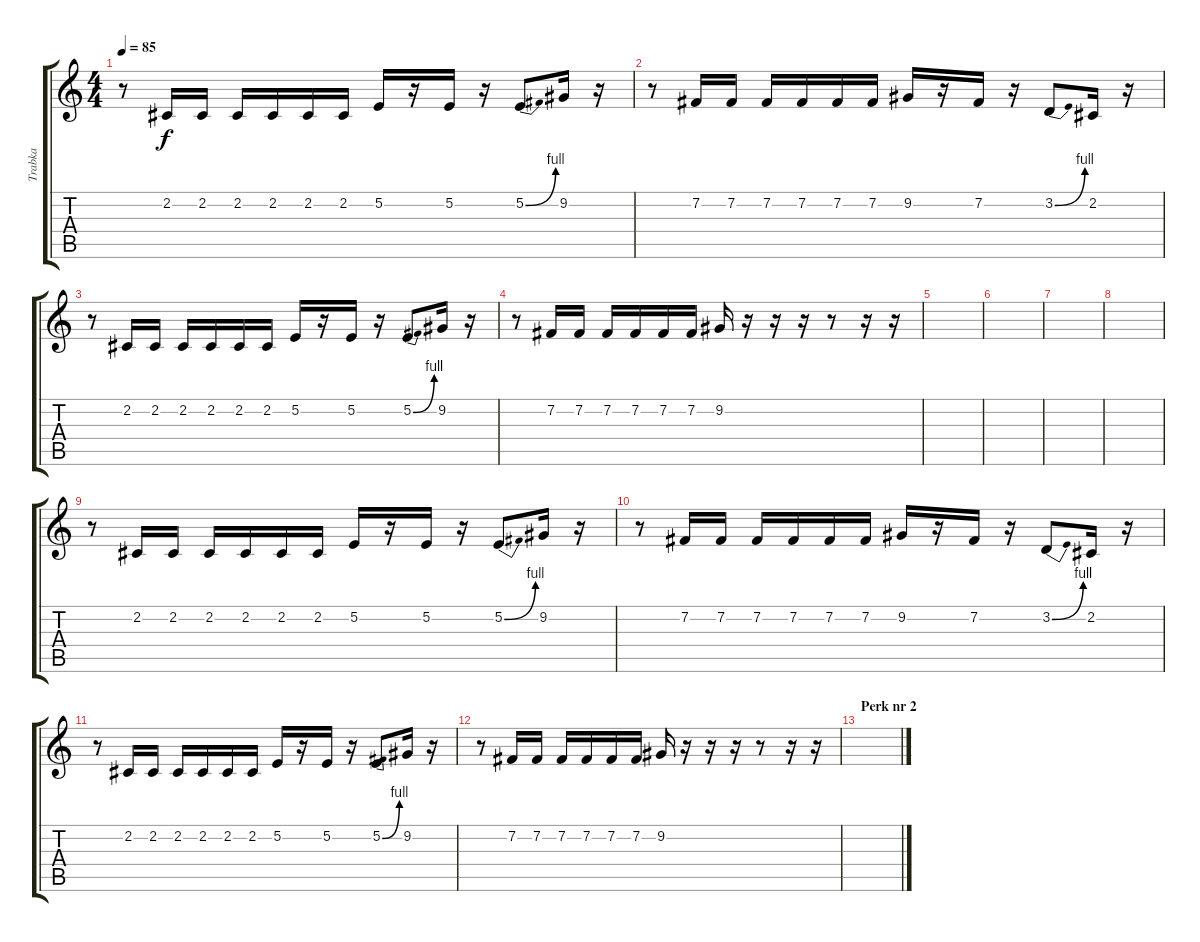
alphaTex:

\track ("Trabka" "Trabka") {instrument trumpet}
\staff {score tabs}
\tuning (E4 B3 G3 D3 A2 E2) {hide}
\ts (4 4)
\tempo 85
\clef g2
\ks c
r.8{dy f volume 13} 2.2.16 2.2.16 2.2.16 2.2.16 2.2.16 2.2.16 5.2.16 r.16 5.2.16 r.16 5.2{be (bend 0 0 60 4)}.8 9.2.16 r.16 |
r.8 7.2.16 7.2.16 7.2.16 7.2.16 7.2.16 7.2.16 9.2.16 r.16 7.2.16 r.16 3.2{be (bend 0 0 60 4)}.8 2.2.16 r.16 |
r.8 2.2.16 2.2.16 2.2.16 2.2.16 2.2.16 2.2.16 5.2.16 r.16 5.2.16 r.16 5.2{be (bend 0 0 60 4)}.8 9.2.16 r.16 |
r.8 7.2.16 7.2.16 7.2.16 7.2.16 7.2.16 7.2.16 9.2.16 r.16 r.16 r.16 r.8 r.16 r.16 |
|
|
|
|
r.8 2.2.16 2.2.16 2.2.16 2.2.16 2.2.16 2.2.16 5.2.16 r.16 5.2.16 r.16 5.2{be (bend 0 0 60 4)}.8 9.2.16 r.16 |
r.8 7.2.16 7.2.16 7.2.16 7.2.16 7.2.16 7.2.16 9.2.16 r.16 7.2.16 r.16 3.2{be (bend 0 0 60 4)}.8 2.2.16 r.16 |
r.8 2.2.16 2.2.16 2.2.16 2.2.16 2.2.16 2.2.16 5.2.16 r.16 5.2.16 r.16 5.2{be (bend 0 0 60 4)}.8 9.2.16 r.16 |
r.8 7.2.16 7.2.16 7.2.16 7.2.16 7.2.16 7.2.16 9.2.16 r.16 r.16 r.16 r.8 r.16 r.16 |
\section ("" "Perk nr 2")
